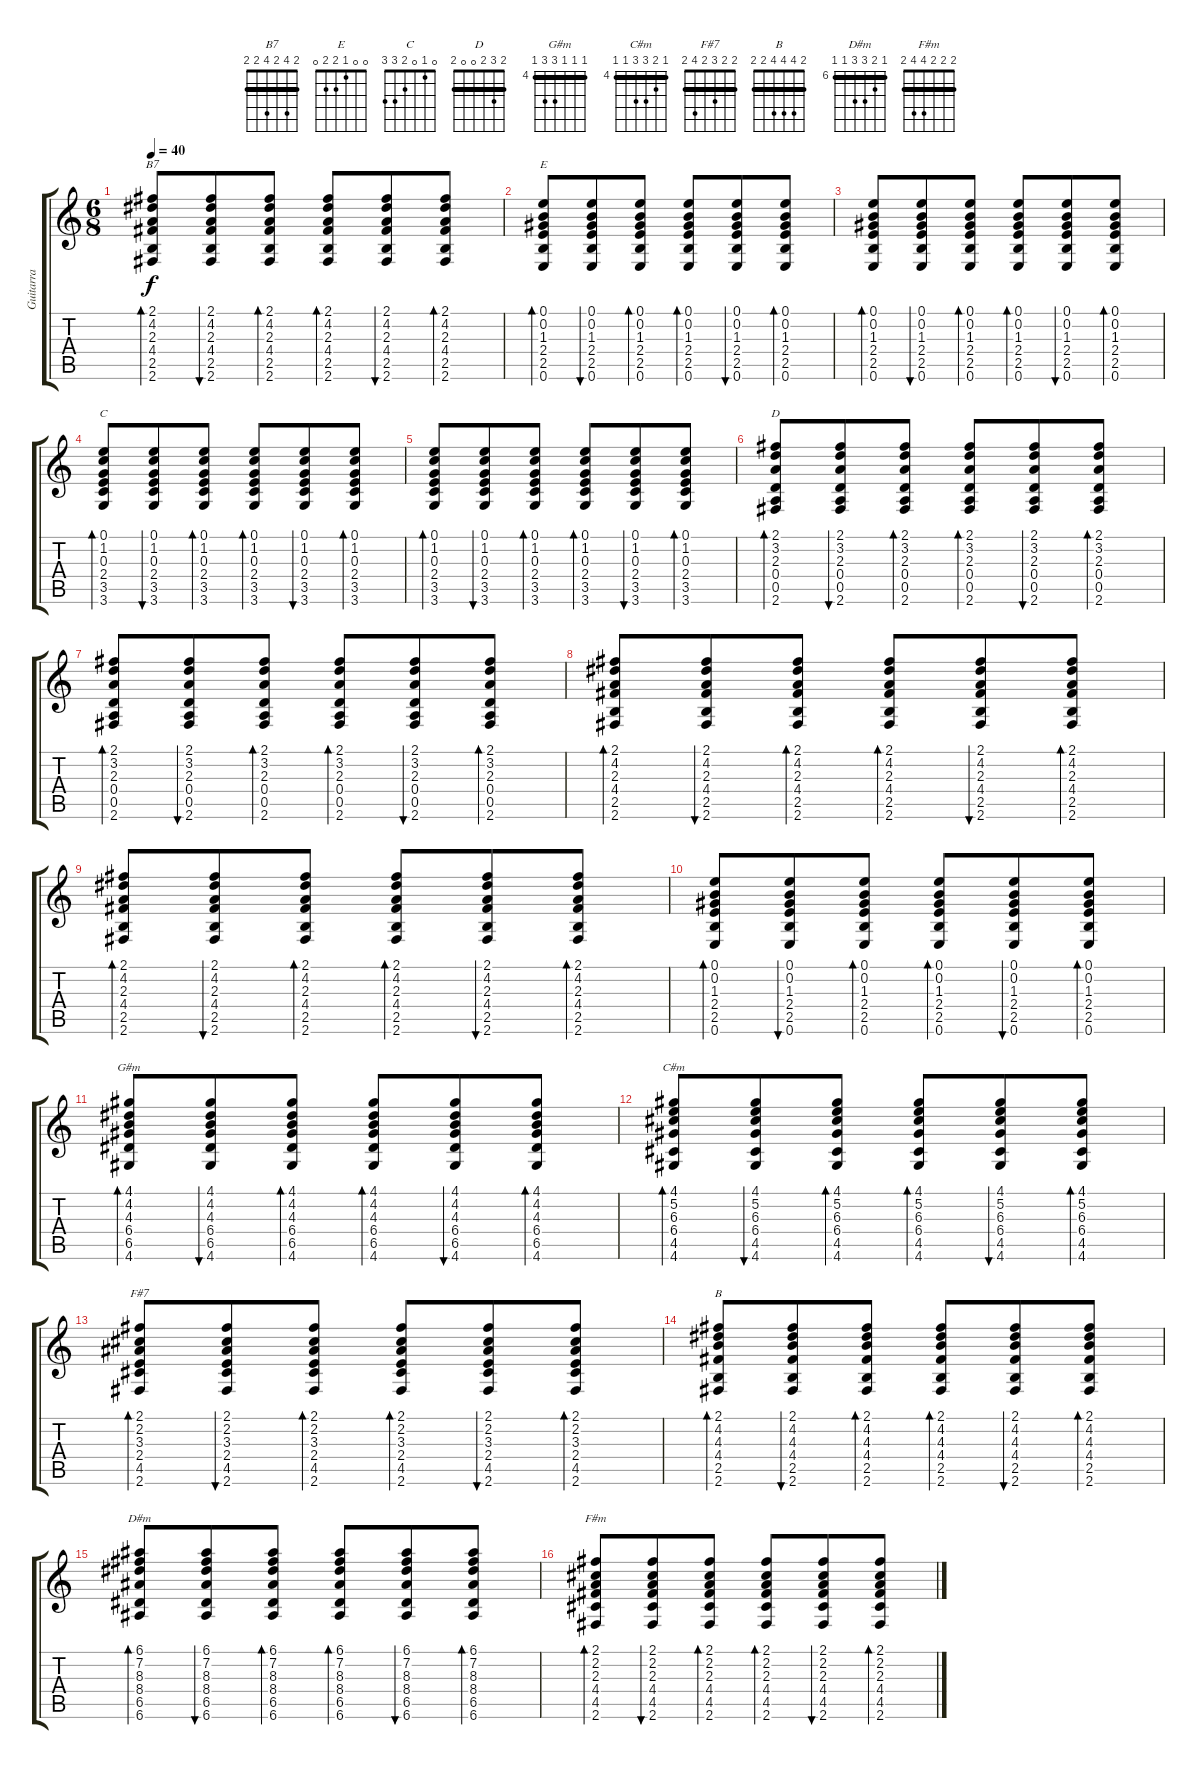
\track ("Guitarra" "Guitarra") {instrument acousticguitarnylon}
\staff {score tabs}
\tuning (E4 B3 G3 D3 A2 E2) {hide}
\chord ("B7" 2 4 2 4 2 2) {barre 2}
\chord ("E" 0 0 1 2 2 0)
\chord ("C" 0 1 0 2 3 3)
\chord ("D" 2 3 2 0 0 2) {barre 2}
\chord ("G#m" 4 4 4 6 6 4) {firstfret 4 barre 4}
\chord ("C#m" 4 5 6 6 4 4) {firstfret 4 barre 4}
\chord ("F#7" 2 2 3 2 4 2) {barre 2}
\chord ("B" 2 4 4 4 2 2) {barre 2}
\chord ("D#m" 6 7 8 8 6 6) {firstfret 6 barre 6}
\chord ("F#m" 2 2 2 4 4 2) {barre 2}
\ts (6 8)
\tempo 40
\clef g2
\ks c
(2.1 4.2 2.3 4.4 2.5 2.6).8{bd 30 ch "B7" dy f} (2.1 4.2 2.3 4.4 2.5 2.6).8{bu 30} (2.1 4.2 2.3 4.4 2.5 2.6).8{bd 30} (2.1 4.2 2.3 4.4 2.5 2.6).8{bd 30} (2.1 4.2 2.3 4.4 2.5 2.6).8{bu 30} (2.1 4.2 2.3 4.4 2.5 2.6).8{bd 30} |
(0.1 0.2 1.3 2.4 2.5 0.6).8{bd 30 ch "E"} (0.1 0.2 1.3 2.4 2.5 0.6).8{bu 30} (0.1 0.2 1.3 2.4 2.5 0.6).8{bd 30} (0.1 0.2 1.3 2.4 2.5 0.6).8{bd 30} (0.1 0.2 1.3 2.4 2.5 0.6).8{bu 30} (0.1 0.2 1.3 2.4 2.5 0.6).8{bd 30} |
(0.1 0.2 1.3 2.4 2.5 0.6).8{bd 30} (0.1 0.2 1.3 2.4 2.5 0.6).8{bu 30} (0.1 0.2 1.3 2.4 2.5 0.6).8{bd 30} (0.1 0.2 1.3 2.4 2.5 0.6).8{bd 30} (0.1 0.2 1.3 2.4 2.5 0.6).8{bu 30} (0.1 0.2 1.3 2.4 2.5 0.6).8{bd 30} |
(0.1 1.2 0.3 2.4 3.5 3.6).8{bd 30 ch "C"} (0.1 1.2 0.3 2.4 3.5 3.6).8{bu 30} (0.1 1.2 0.3 2.4 3.5 3.6).8{bd 30} (0.1 1.2 0.3 2.4 3.5 3.6).8{bd 30} (0.1 1.2 0.3 2.4 3.5 3.6).8{bu 30} (0.1 1.2 0.3 2.4 3.5 3.6).8{bd 30} |
(0.1 1.2 0.3 2.4 3.5 3.6).8{bd 30} (0.1 1.2 0.3 2.4 3.5 3.6).8{bu 30} (0.1 1.2 0.3 2.4 3.5 3.6).8{bd 30} (0.1 1.2 0.3 2.4 3.5 3.6).8{bd 30} (0.1 1.2 0.3 2.4 3.5 3.6).8{bu 30} (0.1 1.2 0.3 2.4 3.5 3.6).8{bd 30} |
(2.1 3.2 2.3 0.4 0.5 2.6).8{bd 30 ch "D"} (2.1 3.2 2.3 0.4 0.5 2.6).8{bu 30} (2.1 3.2 2.3 0.4 0.5 2.6).8{bd 30} (2.1 3.2 2.3 0.4 0.5 2.6).8{bd 30} (2.1 3.2 2.3 0.4 0.5 2.6).8{bu 30} (2.1 3.2 2.3 0.4 0.5 2.6).8{bd 30} |
(2.1 3.2 2.3 0.4 0.5 2.6).8{bd 30} (2.1 3.2 2.3 0.4 0.5 2.6).8{bu 30} (2.1 3.2 2.3 0.4 0.5 2.6).8{bd 30} (2.1 3.2 2.3 0.4 0.5 2.6).8{bd 30} (2.1 3.2 2.3 0.4 0.5 2.6).8{bu 30} (2.1 3.2 2.3 0.4 0.5 2.6).8{bd 30} |
(2.1 4.2 2.3 4.4 2.5 2.6).8{bd 30} (2.1 4.2 2.3 4.4 2.5 2.6).8{bu 30} (2.1 4.2 2.3 4.4 2.5 2.6).8{bd 30} (2.1 4.2 2.3 4.4 2.5 2.6).8{bd 30} (2.1 4.2 2.3 4.4 2.5 2.6).8{bu 30} (2.1 4.2 2.3 4.4 2.5 2.6).8{bd 30} |
(2.1 4.2 2.3 4.4 2.5 2.6).8{bd 30} (2.1 4.2 2.3 4.4 2.5 2.6).8{bu 30} (2.1 4.2 2.3 4.4 2.5 2.6).8{bd 30} (2.1 4.2 2.3 4.4 2.5 2.6).8{bd 30} (2.1 4.2 2.3 4.4 2.5 2.6).8{bu 30} (2.1 4.2 2.3 4.4 2.5 2.6).8{bd 30} |
(0.1 0.2 1.3 2.4 2.5 0.6).8{bd 30} (0.1 0.2 1.3 2.4 2.5 0.6).8{bu 30} (0.1 0.2 1.3 2.4 2.5 0.6).8{bd 30} (0.1 0.2 1.3 2.4 2.5 0.6).8{bd 30} (0.1 0.2 1.3 2.4 2.5 0.6).8{bu 30} (0.1 0.2 1.3 2.4 2.5 0.6).8{bd 30} |
(4.1 4.2 4.3 6.4 6.5 4.6).8{bd 30 ch "G#m"} (4.1 4.2 4.3 6.4 6.5 4.6).8{bu 30} (4.1 4.2 4.3 6.4 6.5 4.6).8{bd 30} (4.1 4.2 4.3 6.4 6.5 4.6).8{bd 30} (4.1 4.2 4.3 6.4 6.5 4.6).8{bu 30} (4.1 4.2 4.3 6.4 6.5 4.6).8{bd 30} |
(4.1 5.2 6.3 6.4 4.5 4.6).8{bd 30 ch "C#m"} (4.1 5.2 6.3 6.4 4.5 4.6).8{bu 30} (4.1 5.2 6.3 6.4 4.5 4.6).8{bd 30} (4.1 5.2 6.3 6.4 4.5 4.6).8{bd 30} (4.1 5.2 6.3 6.4 4.5 4.6).8{bu 30} (4.1 5.2 6.3 6.4 4.5 4.6).8{bd 30} |
(2.1 2.2 3.3 2.4 4.5 2.6).8{bd 30 ch "F#7"} (2.1 2.2 3.3 2.4 4.5 2.6).8{bu 30} (2.1 2.2 3.3 2.4 4.5 2.6).8{bd 30} (2.1 2.2 3.3 2.4 4.5 2.6).8{bd 30} (2.1 2.2 3.3 2.4 4.5 2.6).8{bu 30} (2.1 2.2 3.3 2.4 4.5 2.6).8{bd 30} |
(2.1 4.2 4.3 4.4 2.5 2.6).8{bd 30 ch "B"} (2.1 4.2 4.3 4.4 2.5 2.6).8{bu 30} (2.1 4.2 4.3 4.4 2.5 2.6).8{bd 30} (2.1 4.2 4.3 4.4 2.5 2.6).8{bd 30} (2.1 4.2 4.3 4.4 2.5 2.6).8{bu 30} (2.1 4.2 4.3 4.4 2.5 2.6).8{bd 30} |
(6.1 7.2 8.3 8.4 6.5 6.6).8{bd 30 ch "D#m"} (6.1 7.2 8.3 8.4 6.5 6.6).8{bu 30} (6.1 7.2 8.3 8.4 6.5 6.6).8{bd 30} (6.1 7.2 8.3 8.4 6.5 6.6).8{bd 30} (6.1 7.2 8.3 8.4 6.5 6.6).8{bu 30} (6.1 7.2 8.3 8.4 6.5 6.6).8{bd 30} |
(2.1 2.2 2.3 4.4 4.5 2.6).8{bd 30 ch "F#m"} (2.1 2.2 2.3 4.4 4.5 2.6).8{bu 30} (2.1 2.2 2.3 4.4 4.5 2.6).8{bd 30} (2.1 2.2 2.3 4.4 4.5 2.6).8{bd 30} (2.1 2.2 2.3 4.4 4.5 2.6).8{bu 30} (2.1 2.2 2.3 4.4 4.5 2.6).8{bd 30}
